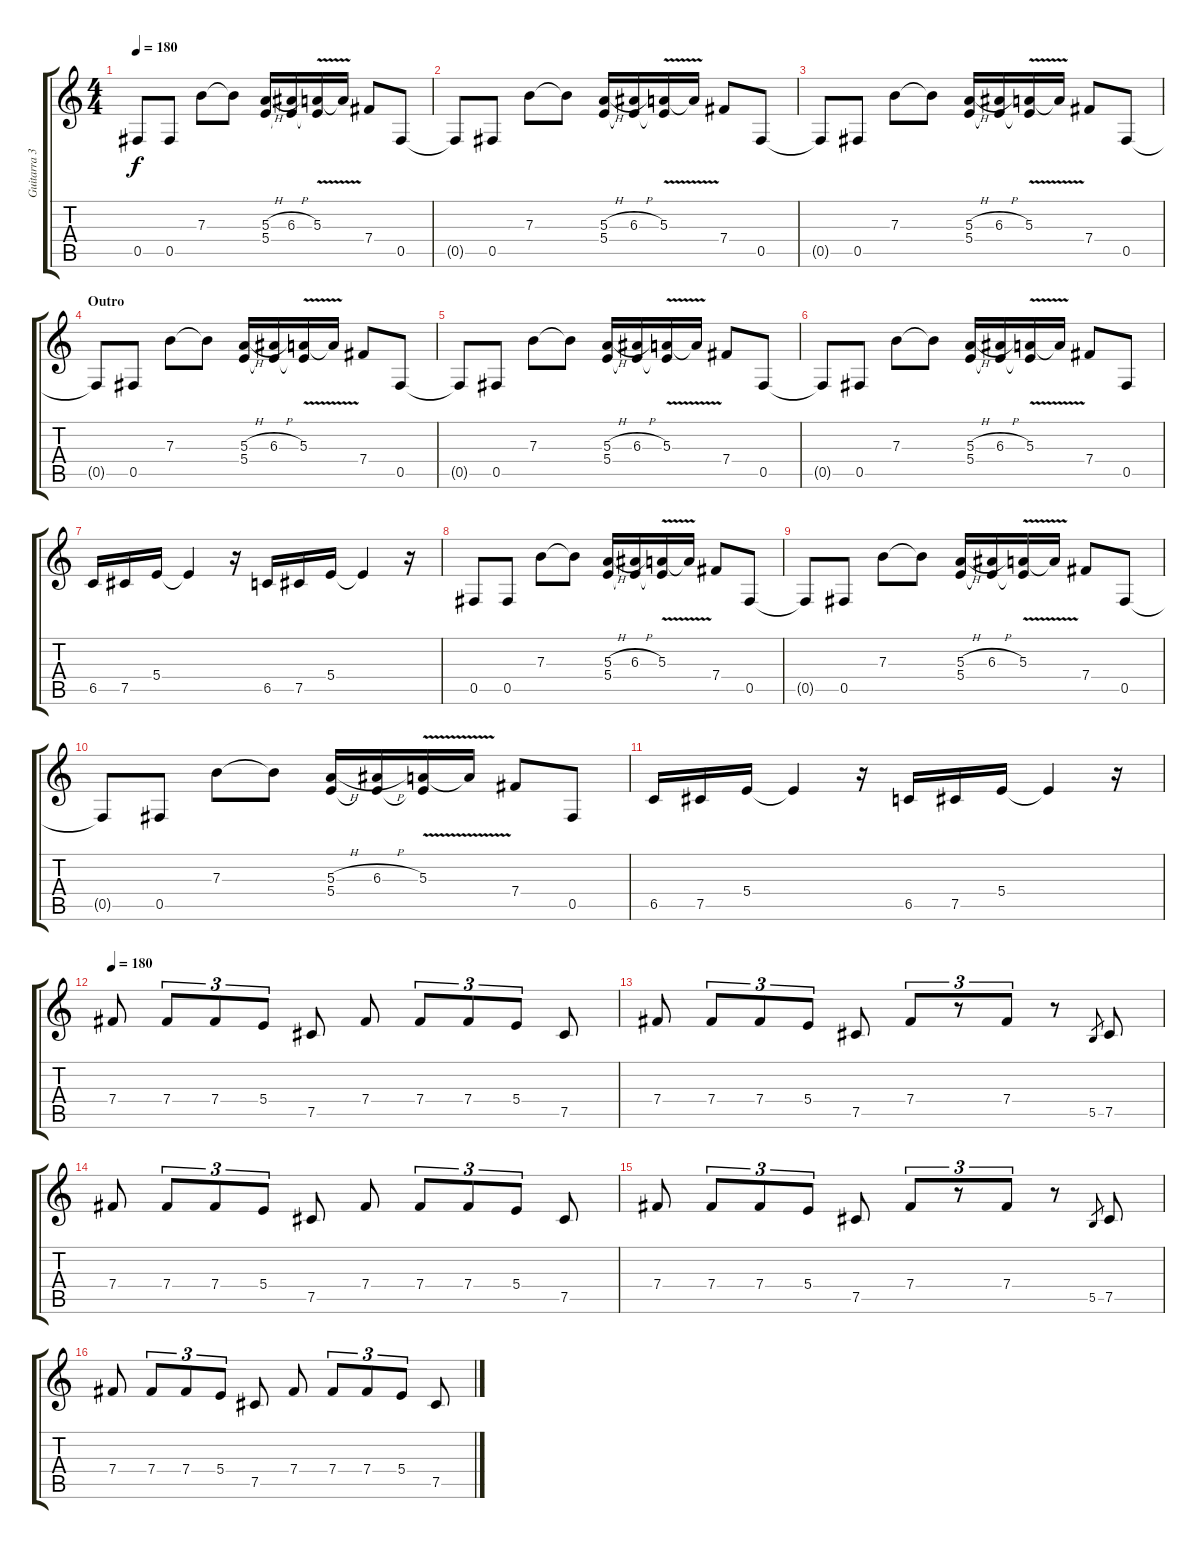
\track ("Guitarra 3" "Guitarra 3") {instrument overdrivenguitar}
\staff {score tabs}
\tuning (Db4 Ab3 E3 B2 Gb2 Db2) {hide}
\ts (4 4)
\tempo 180
\clef g2
\ks c
0.5{t}.8{dy f} 0.5.8 7.3.8 7.3{t}.8 (5.3{h} 5.4).16 (6.3{h} 5.4{t}).16 (5.3{v} 5.4{t}).16 5.3{t}.16 7.4.8 0.5.8 |
0.5{t}.8 0.5.8 7.3.8 7.3{t}.8 (5.3{h} 5.4).16 (6.3{h} 5.4{t}).16 (5.3{v} 5.4{t}).16 5.3{t}.16 7.4.8 0.5.8 |
0.5{t}.8 0.5.8 7.3.8 7.3{t}.8 (5.3{h} 5.4).16 (6.3{h} 5.4{t}).16 (5.3{v} 5.4{t}).16 5.3{t}.16 7.4.8 0.5.8 |
\section ("" "Outro")
0.5{t}.8{volume 15 balance 13} 0.5.8 7.3.8 7.3{t}.8 (5.3{h} 5.4).16 (6.3{h} 5.4{t}).16 (5.3{v} 5.4{t}).16 5.3{t}.16 7.4.8 0.5.8 |
0.5{t}.8 0.5.8 7.3.8 7.3{t}.8 (5.3{h} 5.4).16 (6.3{h} 5.4{t}).16 (5.3{v} 5.4{t}).16 5.3{t}.16 7.4.8 0.5.8 |
0.5{t}.8 0.5.8 7.3.8 7.3{t}.8 (5.3{h} 5.4).16 (6.3{h} 5.4{t}).16 (5.3{v} 5.4{t}).16 5.3{t}.16 7.4.8 0.5.8 |
6.5.16 7.5.16 5.4.16 5.4{t}.4 r.16 6.5.16 7.5.16 5.4.16 5.4{t}.4 r.16 |
0.5.8 0.5.8 7.3.8 7.3{t}.8 (5.3{h} 5.4).16 (6.3{h} 5.4{t}).16 (5.3{v} 5.4{t}).16 5.3{t}.16 7.4.8 0.5.8 |
0.5{t}.8 0.5.8 7.3.8 7.3{t}.8 (5.3{h} 5.4).16 (6.3{h} 5.4{t}).16 (5.3{v} 5.4{t}).16 5.3{t}.16 7.4.8 0.5.8 |
0.5{t}.8 0.5.8 7.3.8 7.3{t}.8 (5.3{h} 5.4).16 (6.3{h} 5.4{t}).16 (5.3{v} 5.4{t}).16 5.3{t}.16 7.4.8 0.5.8 |
6.5.16 7.5.16 5.4.16 5.4{t}.4 r.16 6.5.16 7.5.16 5.4.16 5.4{t}.4 r.16 |
\tempo 180
7.4.8{balance 13} 7.4.8{tu (3 2)} 7.4.8{tu (3 2)} 5.4.8{tu (3 2)} 7.5.8 7.4.8 7.4.8{tu (3 2)} 7.4.8{tu (3 2)} 5.4.8{tu (3 2)} 7.5.8 |
7.4.8 7.4.8{tu (3 2)} 7.4.8{tu (3 2)} 5.4.8{tu (3 2)} 7.5.8 7.4.8{tu (3 2)} r.8{tu (3 2)} 7.4.8{tu (3 2)} r.8 5.5.8{gr} 7.5.8 |
7.4.8 7.4.8{tu (3 2)} 7.4.8{tu (3 2)} 5.4.8{tu (3 2)} 7.5.8 7.4.8 7.4.8{tu (3 2)} 7.4.8{tu (3 2)} 5.4.8{tu (3 2)} 7.5.8 |
7.4.8 7.4.8{tu (3 2)} 7.4.8{tu (3 2)} 5.4.8{tu (3 2)} 7.5.8 7.4.8{tu (3 2)} r.8{tu (3 2)} 7.4.8{tu (3 2)} r.8 5.5.8{gr} 7.5.8 |
7.4.8 7.4.8{tu (3 2)} 7.4.8{tu (3 2)} 5.4.8{tu (3 2)} 7.5.8 7.4.8 7.4.8{tu (3 2)} 7.4.8{tu (3 2)} 5.4.8{tu (3 2)} 7.5.8
